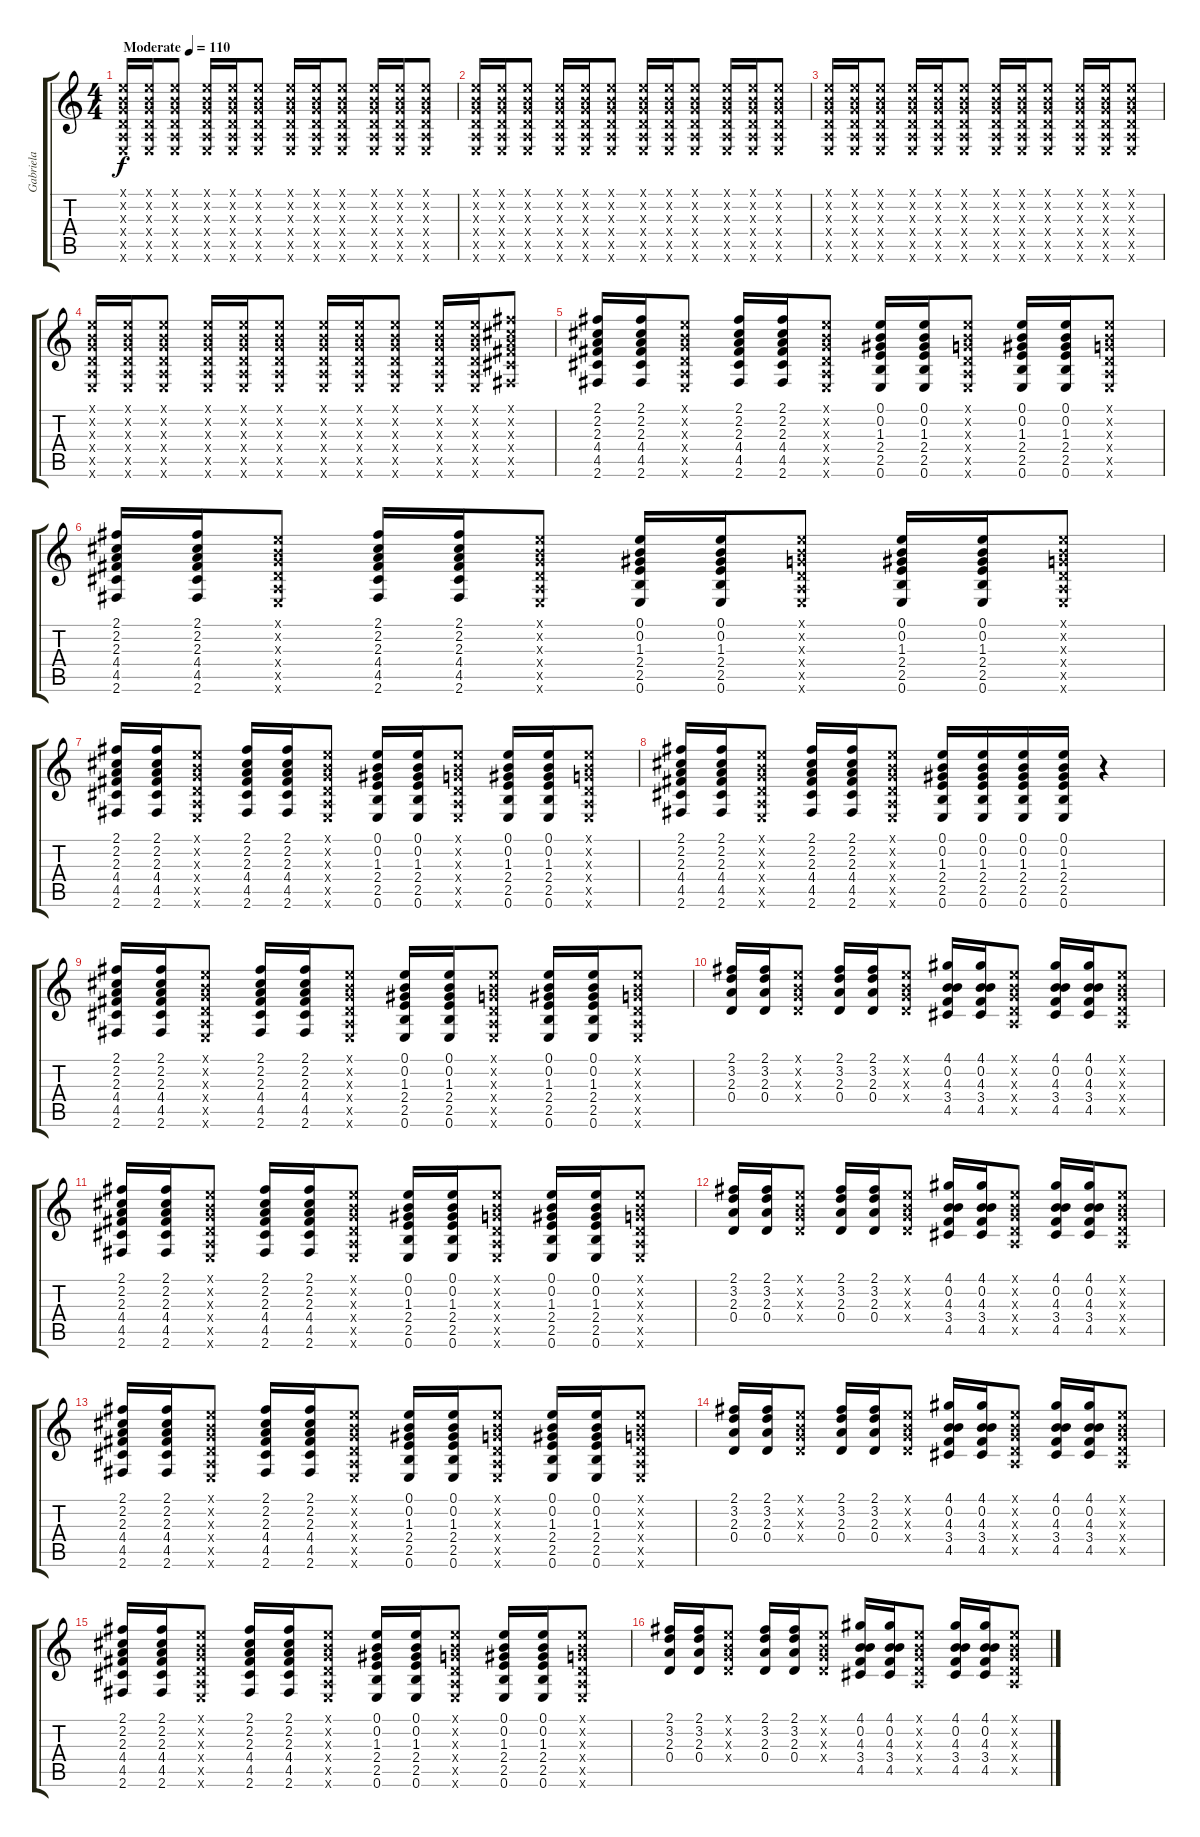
\track ("Gabriela" "Gabriela") {instrument acousticguitarsteel}
\staff {score tabs}
\tuning (E4 B3 G3 D3 A2 E2) {hide}
\ts (4 4)
\tempo (110 "Moderate")
\clef g2
\ks c
(0.1{x} 0.2{x} 0.3{x} 0.4{x} 0.5{x} 0.6{x}).16{dy f instrument acousticguitarsteel} (0.1{x} 0.2{x} 0.3{x} 0.4{x} 0.5{x} 0.6{x}).16 (0.1{x} 0.2{x} 0.3{x} 0.4{x} 0.5{x} 0.6{x}).8 (0.1{x} 0.2{x} 0.3{x} 0.4{x} 0.5{x} 0.6{x}).16 (0.1{x} 0.2{x} 0.3{x} 0.4{x} 0.5{x} 0.6{x}).16 (0.1{x} 0.2{x} 0.3{x} 0.4{x} 0.5{x} 0.6{x}).8 (0.1{x} 0.2{x} 0.3{x} 0.4{x} 0.5{x} 0.6{x}).16 (0.1{x} 0.2{x} 0.3{x} 0.4{x} 0.5{x} 0.6{x}).16 (0.1{x} 0.2{x} 0.3{x} 0.4{x} 0.5{x} 0.6{x}).8 (0.1{x} 0.2{x} 0.3{x} 0.4{x} 0.5{x} 0.6{x}).16 (0.1{x} 0.2{x} 0.3{x} 0.4{x} 0.5{x} 0.6{x}).16 (0.1{x} 0.2{x} 0.3{x} 0.4{x} 0.5{x} 0.6{x}).8 |
(0.1{x} 0.2{x} 0.3{x} 0.4{x} 0.5{x} 0.6{x}).16 (0.1{x} 0.2{x} 0.3{x} 0.4{x} 0.5{x} 0.6{x}).16 (0.1{x} 0.2{x} 0.3{x} 0.4{x} 0.5{x} 0.6{x}).8 (0.1{x} 0.2{x} 0.3{x} 0.4{x} 0.5{x} 0.6{x}).16 (0.1{x} 0.2{x} 0.3{x} 0.4{x} 0.5{x} 0.6{x}).16 (0.1{x} 0.2{x} 0.3{x} 0.4{x} 0.5{x} 0.6{x}).8 (0.1{x} 0.2{x} 0.3{x} 0.4{x} 0.5{x} 0.6{x}).16 (0.1{x} 0.2{x} 0.3{x} 0.4{x} 0.5{x} 0.6{x}).16 (0.1{x} 0.2{x} 0.3{x} 0.4{x} 0.5{x} 0.6{x}).8 (0.1{x} 0.2{x} 0.3{x} 0.4{x} 0.5{x} 0.6{x}).16 (0.1{x} 0.2{x} 0.3{x} 0.4{x} 0.5{x} 0.6{x}).16 (0.1{x} 0.2{x} 0.3{x} 0.4{x} 0.5{x} 0.6{x}).8 |
(0.1{x} 0.2{x} 0.3{x} 0.4{x} 0.5{x} 0.6{x}).16 (0.1{x} 0.2{x} 0.3{x} 0.4{x} 0.5{x} 0.6{x}).16 (0.1{x} 0.2{x} 0.3{x} 0.4{x} 0.5{x} 0.6{x}).8 (0.1{x} 0.2{x} 0.3{x} 0.4{x} 0.5{x} 0.6{x}).16 (0.1{x} 0.2{x} 0.3{x} 0.4{x} 0.5{x} 0.6{x}).16 (0.1{x} 0.2{x} 0.3{x} 0.4{x} 0.5{x} 0.6{x}).8 (0.1{x} 0.2{x} 0.3{x} 0.4{x} 0.5{x} 0.6{x}).16 (0.1{x} 0.2{x} 0.3{x} 0.4{x} 0.5{x} 0.6{x}).16 (0.1{x} 0.2{x} 0.3{x} 0.4{x} 0.5{x} 0.6{x}).8 (0.1{x} 0.2{x} 0.3{x} 0.4{x} 0.5{x} 0.6{x}).16 (0.1{x} 0.2{x} 0.3{x} 0.4{x} 0.5{x} 0.6{x}).16 (0.1{x} 0.2{x} 0.3{x} 0.4{x} 0.5{x} 0.6{x}).8 |
(0.1{x} 0.2{x} 0.3{x} 0.4{x} 0.5{x} 0.6{x}).16 (0.1{x} 0.2{x} 0.3{x} 0.4{x} 0.5{x} 0.6{x}).16 (0.1{x} 0.2{x} 0.3{x} 0.4{x} 0.5{x} 0.6{x}).8 (0.1{x} 0.2{x} 0.3{x} 0.4{x} 0.5{x} 0.6{x}).16 (0.1{x} 0.2{x} 0.3{x} 0.4{x} 0.5{x} 0.6{x}).16 (0.1{x} 0.2{x} 0.3{x} 0.4{x} 0.5{x} 0.6{x}).8 (0.1{x} 0.2{x} 0.3{x} 0.4{x} 0.5{x} 0.6{x}).16 (0.1{x} 0.2{x} 0.3{x} 0.4{x} 0.5{x} 0.6{x}).16 (0.1{x} 0.2{x} 0.3{x} 0.4{x} 0.5{x} 0.6{x}).8 (0.1{x} 0.2{x} 0.3{x} 0.4{x} 0.5{x} 0.6{x}).16 (0.1{x} 0.2{x} 0.3{x} 0.4{x} 0.5{x} 0.6{x}).16 (2.1{x} 2.2{x} 2.3{x} 4.4{x} 4.5{x} 2.6{x}).8 |
(2.1 2.2 2.3 4.4 4.5 2.6).16 (2.1 2.2 2.3 4.4 4.5 2.6).16 (0.1{x} 0.2{x} 0.3{x} 0.4{x} 0.5{x} 0.6{x}).8 (2.1 2.2 2.3 4.4 4.5 2.6).16 (2.1 2.2 2.3 4.4 4.5 2.6).16 (0.1{x} 0.2{x} 0.3{x} 0.4{x} 0.5{x} 0.6{x}).8 (0.1 0.2 1.3 2.4 2.5 0.6).16 (0.1 0.2 1.3 2.4 2.5 0.6).16 (0.1{x} 0.2{x} 0.3{x} 0.4{x} 0.5{x} 0.6{x}).8 (0.1 0.2 1.3 2.4 2.5 0.6).16 (0.1 0.2 1.3 2.4 2.5 0.6).16 (0.1{x} 0.2{x} 0.3{x} 0.4{x} 0.5{x} 0.6{x}).8 |
(2.1 2.2 2.3 4.4 4.5 2.6).16 (2.1 2.2 2.3 4.4 4.5 2.6).16 (0.1{x} 0.2{x} 0.3{x} 0.4{x} 0.5{x} 0.6{x}).8 (2.1 2.2 2.3 4.4 4.5 2.6).16 (2.1 2.2 2.3 4.4 4.5 2.6).16 (0.1{x} 0.2{x} 0.3{x} 0.4{x} 0.5{x} 0.6{x}).8 (0.1 0.2 1.3 2.4 2.5 0.6).16 (0.1 0.2 1.3 2.4 2.5 0.6).16 (0.1{x} 0.2{x} 0.3{x} 0.4{x} 0.5{x} 0.6{x}).8 (0.1 0.2 1.3 2.4 2.5 0.6).16 (0.1 0.2 1.3 2.4 2.5 0.6).16 (0.1{x} 0.2{x} 0.3{x} 0.4{x} 0.5{x} 0.6{x}).8 |
(2.1 2.2 2.3 4.4 4.5 2.6).16 (2.1 2.2 2.3 4.4 4.5 2.6).16 (0.1{x} 0.2{x} 0.3{x} 0.4{x} 0.5{x} 0.6{x}).8 (2.1 2.2 2.3 4.4 4.5 2.6).16 (2.1 2.2 2.3 4.4 4.5 2.6).16 (0.1{x} 0.2{x} 0.3{x} 0.4{x} 0.5{x} 0.6{x}).8 (0.1 0.2 1.3 2.4 2.5 0.6).16 (0.1 0.2 1.3 2.4 2.5 0.6).16 (0.1{x} 0.2{x} 0.3{x} 0.4{x} 0.5{x} 0.6{x}).8 (0.1 0.2 1.3 2.4 2.5 0.6).16 (0.1 0.2 1.3 2.4 2.5 0.6).16 (0.1{x} 0.2{x} 0.3{x} 0.4{x} 0.5{x} 0.6{x}).8 |
(2.1 2.2 2.3 4.4 4.5 2.6).16 (2.1 2.2 2.3 4.4 4.5 2.6).16 (0.1{x} 0.2{x} 0.3{x} 0.4{x} 0.5{x} 0.6{x}).8 (2.1 2.2 2.3 4.4 4.5 2.6).16 (2.1 2.2 2.3 4.4 4.5 2.6).16 (0.1{x} 0.2{x} 0.3{x} 0.4{x} 0.5{x} 0.6{x}).8 (0.1 0.2 1.3 2.4 2.5 0.6).16 (0.1 0.2 1.3 2.4 2.5 0.6).16 (0.1 0.2 1.3 2.4 2.5 0.6).16 (0.1 0.2 1.3 2.4 2.5 0.6).16 r.4 |
(2.1 2.2 2.3 4.4 4.5 2.6).16 (2.1 2.2 2.3 4.4 4.5 2.6).16 (0.1{x} 0.2{x} 0.3{x} 0.4{x} 0.5{x} 0.6{x}).8 (2.1 2.2 2.3 4.4 4.5 2.6).16 (2.1 2.2 2.3 4.4 4.5 2.6).16 (0.1{x} 0.2{x} 0.3{x} 0.4{x} 0.5{x} 0.6{x}).8 (0.1 0.2 1.3 2.4 2.5 0.6).16 (0.1 0.2 1.3 2.4 2.5 0.6).16 (0.1{x} 0.2{x} 0.3{x} 0.4{x} 0.5{x} 0.6{x}).8 (0.1 0.2 1.3 2.4 2.5 0.6).16 (0.1 0.2 1.3 2.4 2.5 0.6).16 (0.1{x} 0.2{x} 0.3{x} 0.4{x} 0.5{x} 0.6{x}).8 |
(2.1 3.2 2.3 0.4).16 (2.1 3.2 2.3 0.4).16 (0.1{x} 0.2{x} 0.3{x} 0.4{x}).8 (2.1 3.2 2.3 0.4).16 (2.1 3.2 2.3 0.4).16 (0.1{x} 0.2{x} 0.3{x} 0.4{x}).8 (4.1 0.2 4.3 3.4 4.5).16 (4.1 0.2 4.3 3.4 4.5).16 (0.1{x} 0.2{x} 0.3{x} 0.4{x} 0.5{x}).8 (4.1 0.2 4.3 3.4 4.5).16 (4.1 0.2 4.3 3.4 4.5).16 (0.1{x} 0.2{x} 0.3{x} 0.4{x} 0.5{x}).8 |
(2.1 2.2 2.3 4.4 4.5 2.6).16 (2.1 2.2 2.3 4.4 4.5 2.6).16 (0.1{x} 0.2{x} 0.3{x} 0.4{x} 0.5{x} 0.6{x}).8 (2.1 2.2 2.3 4.4 4.5 2.6).16 (2.1 2.2 2.3 4.4 4.5 2.6).16 (0.1{x} 0.2{x} 0.3{x} 0.4{x} 0.5{x} 0.6{x}).8 (0.1 0.2 1.3 2.4 2.5 0.6).16 (0.1 0.2 1.3 2.4 2.5 0.6).16 (0.1{x} 0.2{x} 0.3{x} 0.4{x} 0.5{x} 0.6{x}).8 (0.1 0.2 1.3 2.4 2.5 0.6).16 (0.1 0.2 1.3 2.4 2.5 0.6).16 (0.1{x} 0.2{x} 0.3{x} 0.4{x} 0.5{x} 0.6{x}).8 |
(2.1 3.2 2.3 0.4).16 (2.1 3.2 2.3 0.4).16 (0.1{x} 0.2{x} 0.3{x} 0.4{x}).8 (2.1 3.2 2.3 0.4).16 (2.1 3.2 2.3 0.4).16 (0.1{x} 0.2{x} 0.3{x} 0.4{x}).8 (4.1 0.2 4.3 3.4 4.5).16 (4.1 0.2 4.3 3.4 4.5).16 (0.1{x} 0.2{x} 0.3{x} 0.4{x} 0.5{x}).8 (4.1 0.2 4.3 3.4 4.5).16 (4.1 0.2 4.3 3.4 4.5).16 (0.1{x} 0.2{x} 0.3{x} 0.4{x} 0.5{x}).8 |
(2.1 2.2 2.3 4.4 4.5 2.6).16 (2.1 2.2 2.3 4.4 4.5 2.6).16 (0.1{x} 0.2{x} 0.3{x} 0.4{x} 0.5{x} 0.6{x}).8 (2.1 2.2 2.3 4.4 4.5 2.6).16 (2.1 2.2 2.3 4.4 4.5 2.6).16 (0.1{x} 0.2{x} 0.3{x} 0.4{x} 0.5{x} 0.6{x}).8 (0.1 0.2 1.3 2.4 2.5 0.6).16 (0.1 0.2 1.3 2.4 2.5 0.6).16 (0.1{x} 0.2{x} 0.3{x} 0.4{x} 0.5{x} 0.6{x}).8 (0.1 0.2 1.3 2.4 2.5 0.6).16 (0.1 0.2 1.3 2.4 2.5 0.6).16 (0.1{x} 0.2{x} 0.3{x} 0.4{x} 0.5{x} 0.6{x}).8 |
(2.1 3.2 2.3 0.4).16 (2.1 3.2 2.3 0.4).16 (0.1{x} 0.2{x} 0.3{x} 0.4{x}).8 (2.1 3.2 2.3 0.4).16 (2.1 3.2 2.3 0.4).16 (0.1{x} 0.2{x} 0.3{x} 0.4{x}).8 (4.1 0.2 4.3 3.4 4.5).16 (4.1 0.2 4.3 3.4 4.5).16 (0.1{x} 0.2{x} 0.3{x} 0.4{x} 0.5{x}).8 (4.1 0.2 4.3 3.4 4.5).16 (4.1 0.2 4.3 3.4 4.5).16 (0.1{x} 0.2{x} 0.3{x} 0.4{x} 0.5{x}).8 |
(2.1 2.2 2.3 4.4 4.5 2.6).16 (2.1 2.2 2.3 4.4 4.5 2.6).16 (0.1{x} 0.2{x} 0.3{x} 0.4{x} 0.5{x} 0.6{x}).8 (2.1 2.2 2.3 4.4 4.5 2.6).16 (2.1 2.2 2.3 4.4 4.5 2.6).16 (0.1{x} 0.2{x} 0.3{x} 0.4{x} 0.5{x} 0.6{x}).8 (0.1 0.2 1.3 2.4 2.5 0.6).16 (0.1 0.2 1.3 2.4 2.5 0.6).16 (0.1{x} 0.2{x} 0.3{x} 0.4{x} 0.5{x} 0.6{x}).8 (0.1 0.2 1.3 2.4 2.5 0.6).16 (0.1 0.2 1.3 2.4 2.5 0.6).16 (0.1{x} 0.2{x} 0.3{x} 0.4{x} 0.5{x} 0.6{x}).8 |
(2.1 3.2 2.3 0.4).16 (2.1 3.2 2.3 0.4).16 (0.1{x} 0.2{x} 0.3{x} 0.4{x}).8 (2.1 3.2 2.3 0.4).16 (2.1 3.2 2.3 0.4).16 (0.1{x} 0.2{x} 0.3{x} 0.4{x}).8 (4.1 0.2 4.3 3.4 4.5).16 (4.1 0.2 4.3 3.4 4.5).16 (0.1{x} 0.2{x} 0.3{x} 0.4{x} 0.5{x}).8 (4.1 0.2 4.3 3.4 4.5).16 (4.1 0.2 4.3 3.4 4.5).16 (0.1{x} 0.2{x} 0.3{x} 0.4{x} 0.5{x}).8
